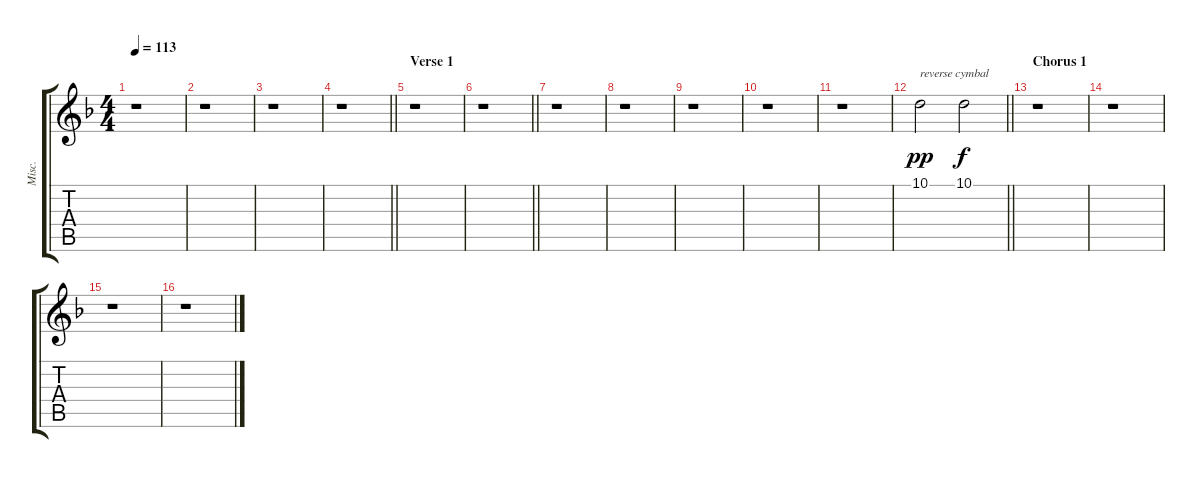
\track ("Misc." "Misc.") {instrument lead2sawtooth}
\staff {score tabs}
\tuning (E4 B3 G3 D3 A2 D2) {hide}
\ts (4 4)
\tempo 113
\clef g2
\ks dminor
r.1{dy f} |
r.1 |
r.1 |
\barLineRight lightlight
r.1 |
\section ("" "Verse 1")
r.1 |
\barLineRight lightlight
r.1 |
r.1 |
r.1 |
r.1 |
r.1 |
r.1 |
\barLineRight lightlight
10.1.2{txt "reverse cymbal" dy pp instrument reversecymbal} 10.1.2{dy f} |
\section ("" "Chorus 1")
r.1 |
r.1 |
r.1 |
r.1
